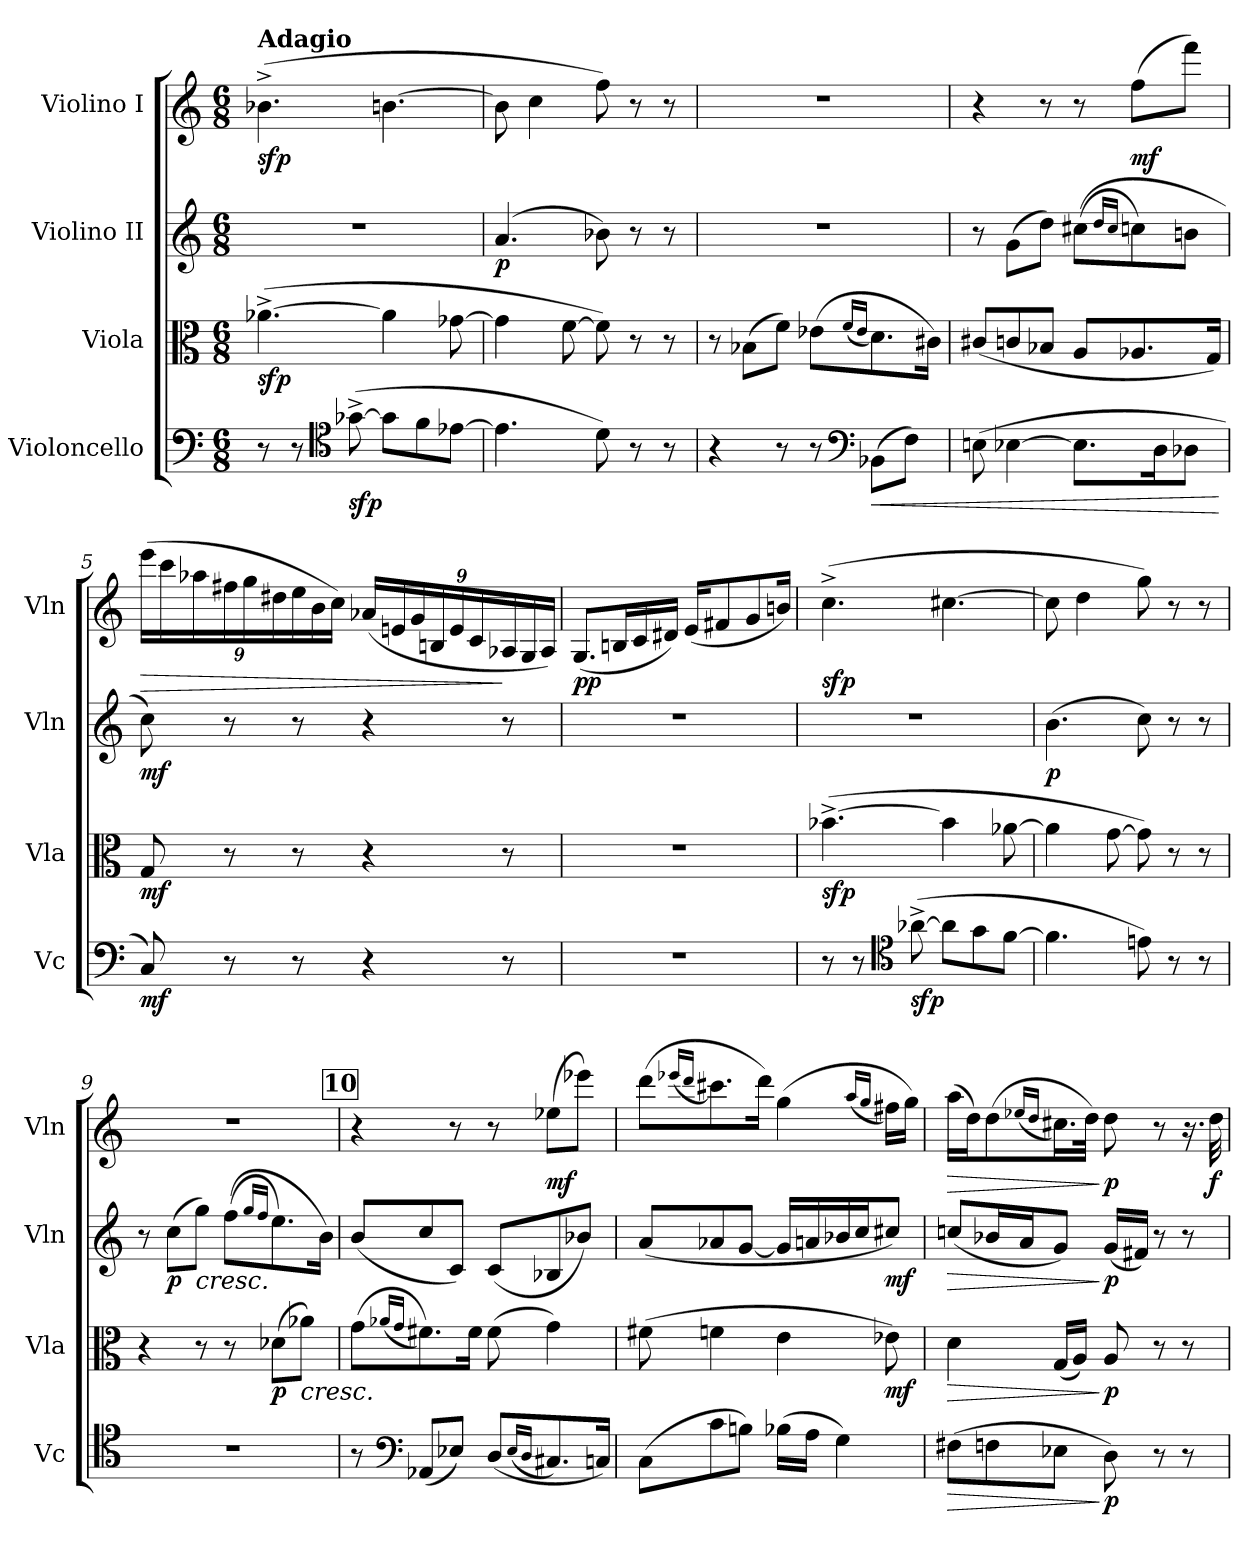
**kern	**dynam	**kern	**dynam	**kern	**dynam	**kern	**dynam
*part4	*part4	*part3	*part3	*part2	*part2	*part1	*part1
*staff4	*staff4	*staff3	*staff3	*staff2	*staff2	*staff1	*staff1
*I"Violoncello	*	*I"Viola	*	*I"Violino II	*	*I"Violino I	*
*I'Vc	*	*I'Vla	*	*I'Vln	*	*I'Vln	*
*clefF4	*	*clefC3	*	*clefG2	*	*clefG2	*
*k[]	*	*k[]	*	*k[]	*	*k[]	*
*M6/8	*	*M6/8	*	*M6/8	*	*M6/8	*
*MM33	*	*MM33	*	*MM33	*	*MM33	*
=1	=1	=1	=1	=1	=1	=1	=1
!	!	!	!	!	!	!LO:TX:a:B:t=Adagio	!
!	!	!	!LO:DY:b	!	!	!	!LO:DY:b
8r	.	([4.a-X^\	sfp	2.r	.	(4.b-X^\	sfp
8r	.	.	.	.	.	.	.
*clefC4	*	*	*	*	*	*	*
!	!LO:DY:b	!	!	!	!	!	!
([8g-X^\	sfp	.	.	.	.	.	.
8g-\L]	.	4a-\]	.	.	.	[4.bn\	.
8f\	.	.	.	.	.	.	.
[8e-X\J	.	[8g-X\	.	.	.	.	.
=2	=2	=2	=2	=2	=2	=2	=2
!	!	!	!	!	!LO:DY:b	!	!
4.e-\]	.	4g-\]	.	(4.a/	p	8b\]	.
.	.	.	.	.	.	4cc\	.
.	.	[8f\	.	.	.	.	.
8d\)	.	8f\])	.	8b-X\)	.	8ff\)	.
8r	.	8r	.	8r	.	8r	.
8r	.	8r	.	8r	.	8r	.
=3	=3	=3	=3	=3	=3	=3	=3
4r	.	8r	.	2.r	.	2.r	.
.	.	(8B-X\L	.	.	.	.	.
8r	.	8f\J)	.	.	.	.	.
8r	.	(8e-X\L	.	.	.	.	.
*clefF4	*	*	*	*	*	*	*
.	.	(16qf/LL	.	.	.	.	.
.	.	16qe-/JJ	.	.	.	.	.
!	!LO:HP:b	!	!	!	!	!	!
(8BB-X\L	<	8.d\)	.	.	.	.	.
8F\J)	.	.	.	.	.	.	.
.	.	16c#X\Jk)	.	.	.	.	.
=4	=4	=4	=4	=4	=4	=4	=4
(8En\	.	(8c#X/L	.	8r	.	4r	.
[4E-X\	.	8cn/	.	(8g\L	.	.	.
.	.	8B-X/J	.	8dd\J)	.	8r	.
8.E-\L]	.	8A/L	.	((8cc#X\L	.	8r	.
.	.	.	.	16qdd/LL	.	.	.
.	.	.	.	16qcc#/JJ	.	.	.
!	!	!	!	!	!	!	!LO:DY:b
.	.	8.A-X/	.	8ccn\)	.	(8ff\L	mf
16D\K	.	.	.	.	.	.	.
8D-X\J	.	.	.	8bn\J	.	8fff\J)	.
.	.	16G/Jk)	.	.	.	.	.
.	[	.	.	.	.	.	.
=5	=5	=5	=5	=5	=5	=5	=5
*	*	*	*	*	*	*Xbrackettup	*
!	!LO:DY:b	!	!LO:DY:b	!	!LO:DY:b	!	!LO:HP:b
8C/)	mf	8G/	mf	8cc\)	mf	(24eee\LL	>
.	.	.	.	.	.	24ccc\	.
.	.	.	.	.	.	24aa-X\	.
8r	.	8r	.	8r	.	24ff#X\	.
.	.	.	.	.	.	24gg\	.
.	.	.	.	.	.	24dd#X\	.
8r	.	8r	.	8r	.	24ee\	.
.	.	.	.	.	.	24b\	.
.	.	.	.	.	.	24cc\JJ)	.
4r	.	4r	.	4r	.	(24a-X/LL	.
.	.	.	.	.	.	24en/	.
.	.	.	.	.	.	24g/	.
.	.	.	.	.	.	24Bn/	.
.	.	.	.	.	.	24e/	.
.	.	.	.	.	.	24c/	.
8r	.	8r	.	8r	.	24A-X/	]
.	.	.	.	.	.	24G/	.
.	.	.	.	.	.	24A-/JJ)	.
!!LO:LB:g=z
=6	=6	=6	=6	=6	=6	=6	=6
!	!	!	!	!	!	!	!LO:DY:b
2.r	.	2.r	.	2.r	.	(8.G/L	pp
.	.	.	.	.	.	16Bn/L	.
.	.	.	.	.	.	16c/	.
.	.	.	.	.	.	16d#X/JJ)	.
.	.	.	.	.	.	(16e/KL	.
.	.	.	.	.	.	8f#X/	.
.	.	.	.	.	.	8g/	.
.	.	.	.	.	.	16bn/Jk)	.
=7	=7	=7	=7	=7	=7	=7	=7
!	!	!	!LO:DY:b	!	!	!	!LO:DY:b
8r	.	([4.b-X^\	sfp	2.r	.	(4.cc^\	sfp
8r	.	.	.	.	.	.	.
*clefC4	*	*	*	*	*	*	*
!	!LO:DY:b	!	!	!	!	!	!
([8a-X^\	sfp	.	.	.	.	.	.
8a-\L]	.	4b-\]	.	.	.	[4.cc#X\	.
8g\	.	.	.	.	.	.	.
[8f\J	.	[8a-X\	.	.	.	.	.
=8	=8	=8	=8	=8	=8	=8	=8
!	!	!	!	!	!LO:DY:b	!	!
4.f\]	.	4a-\]	.	(4.b\	p	8cc#\]	.
.	.	.	.	.	.	4dd\	.
.	.	[8g\	.	.	.	.	.
8en\)	.	8g\])	.	8cc\)	.	8gg\)	.
8r	.	8r	.	8r	.	8r	.
8r	.	8r	.	8r	.	8r	.
=9	=9	=9	=9	=9	=9	=9	=9
2.r	.	4r	.	8r	.	2.r	.
!	!	!	!	!	!LO:DY:b	!	!
.	.	.	.	(8cc\L	p	.	.
!	!	!	!	!	!LO:HP:b	!	!
.	.	8r	.	8gg\J)	<	.	.
.	.	8r	.	((8ff\L	.	.	.
.	.	.	.	16qgg/LL	.	.	.
.	.	.	.	16qff/JJ	.	.	.
!	!	!	!LO:DY:b	!	!	!	!
.	.	(8d-X\L	p	8.ee\)	.	.	.
!	!	!	!LO:HP:b	!	!	!	!
.	.	8a-X\J)	<	.	.	.	.
.	.	.	.	16b\Jk)	.	.	.
!!LO:REH:place=s1:a:B:fs=14:t=10
=10	=10	=10	=10	=10	=10	=10	=10
8r	.	(8g\L	.	(8b/L	.	4r	.
*clefF4	*	*	*	*	*	*	*
.	.	(16qa-X/LL	.	.	.	.	.
.	.	16qg/JJ	.	.	.	.	.
(8AA-X/L	.	8.f#X\))	.	8cc/	.	.	.
8E-X/J)	.	.	.	8c/J)	.	8r	.
.	.	16f#\Jk	.	.	.	.	.
(8D/L	.	(8f#\	.	(8c/L	.	8r	.
(16qE-/LL	.	.	.	.	.	.	.
16qD/JJ	.	.	.	.	.	.	.
!	!	!	!	!	!	!	!LO:DY:b
8.C#X/)	.	4g\)	.	8B-X/	.	(8ee-X\L	mf
.	.	.	.	8b-X/J)	.	8eee-X\J)	.
16Cn/Jk)	.	.	.	.	.	.	.
=11	=11	=11	=11	=11	=11	=11	=11
(8C\L	.	(8f#X\	.	(8a/L	.	(8ddd\L	.
.	.	.	.	.	.	(16qeee-X/LL	.
.	.	.	.	.	.	16qddd/JJ	.
8c\	.	4fn\	.	8a-X/	.	8.ccc#X\)	.
8Bn\J)	.	.	.	[8g/J	.	.	.
.	.	.	.	.	.	16ddd\Jk)	.
(16B-X\LL	.	4e\	.	16g/LL]	.	(4gg\	.
16A\JJ	.	.	.	16an/	.	.	.
4G\)	.	.	.	16b-X/	.	.	.
.	.	.	.	16cc/J	.	.	.
.	.	.	.	.	.	(16qaa/LL	.
.	.	.	.	.	.	16qgg/JJ	.
!	!	!	!LO:DY:b	!	!LO:DY:b	!	!
.	.	8e-X\)	mf	8cc#X/J)	mf	16ff#X\LL)	.
.	.	.	.	.	.	16gg\JJ)	.
.	.	.	[	.	[	.	.
!!LO:LB:g=z
=12	=12	=12	=12	=12	=12	=12	=12
!	!LO:HP:b	!	!LO:HP:b	!	!LO:HP:b	!	!LO:HP:b
(8F#X\L	>	4d\	>	(8ccn/L	>	(16aa\LL	>
.	.	.	.	.	.	16dd\J)	.
8Fn\	.	.	.	16b-X/L	.	(8dd\	.
.	.	.	.	16a/J	.	.	.
.	.	.	.	.	.	(16qee-X/LL	.
.	.	.	.	.	.	16qdd/JJ	.
8E-X\J	.	(16G/LL	.	8g/J)	.	16.cc#X\L)	.
.	.	16A/JJ)	.	.	.	.	.
.	.	.	.	.	.	32dd\JJk)	.
!	!LO:DY:n=1:b	!	!LO:DY:n=1:b	!	!LO:DY:n=1:b	!	!LO:DY:n=1:b
8D\)	] p	8A/	] p	(16g/LL	] p	8dd\	] p
.	.	.	.	16f#X/JJ)	.	.	.
8r	.	8r	.	8r	.	8r	.
8r	.	8r	.	8r	.	16.r	.
!	!	!	!	!	!	!	!LO:DY:n=2:b
.	.	.	.	.	.	32dd\	f
=	=	=	=	=	=	=	=
*-	*-	*-	*-	*-	*-	*-	*-
